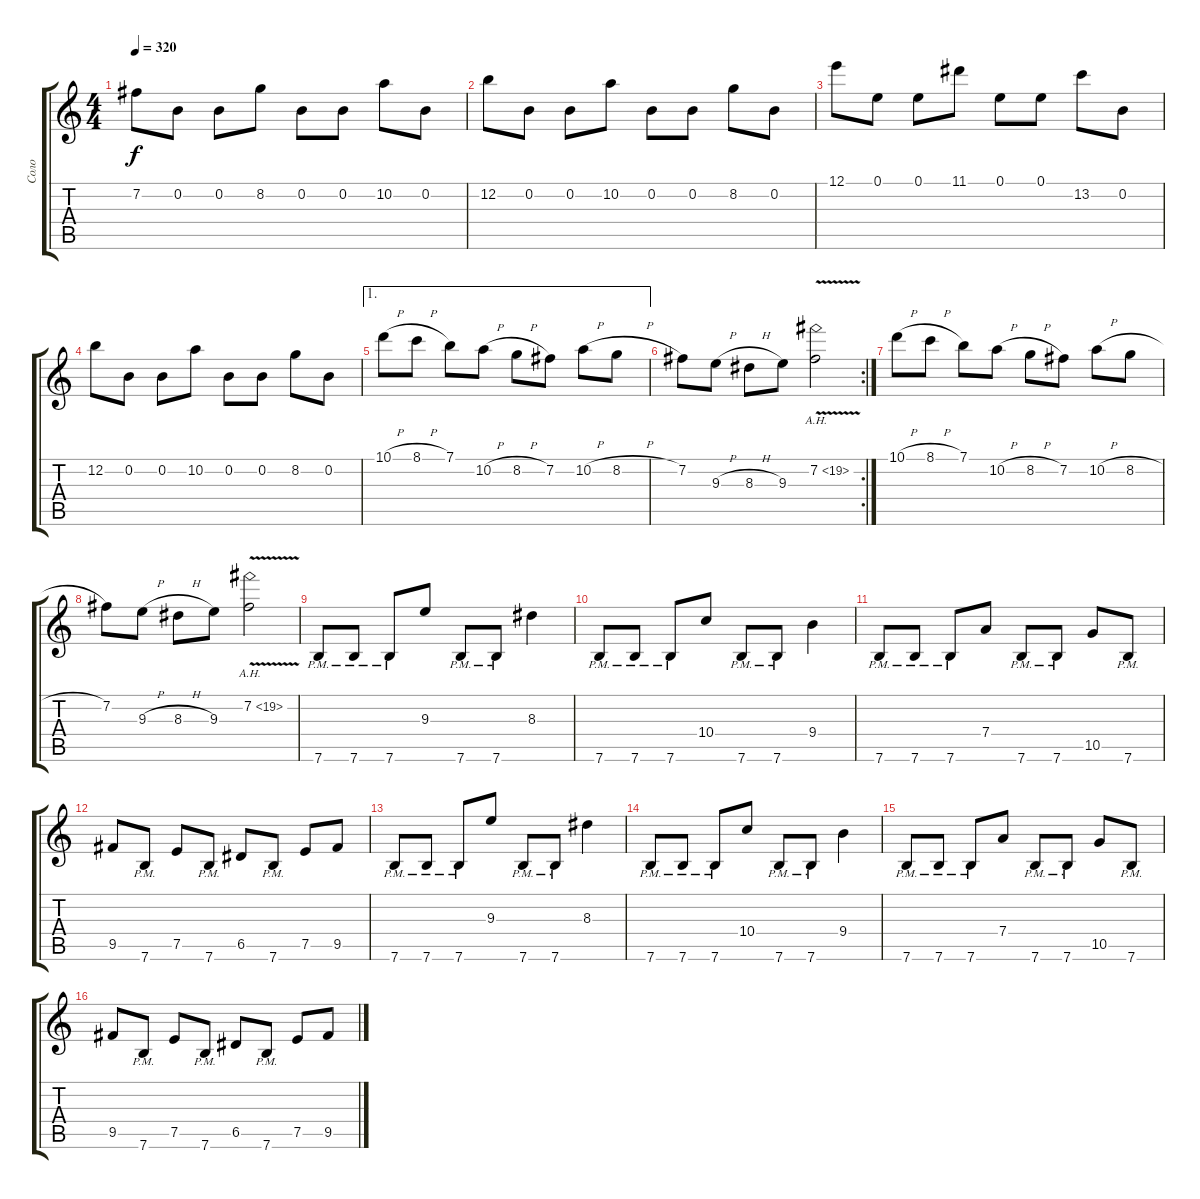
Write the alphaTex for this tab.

\track ("Соло" "Соло") {instrument distortionguitar}
\staff {score tabs}
\tuning (E4 B3 G3 D3 A2 E2) {hide}
\ts (4 4)
\tempo 320
\clef g2
\ks c
7.2.8{dy f} 0.2.8 0.2.8 8.2.8 0.2.8 0.2.8 10.2.8 0.2.8 |
12.2.8 0.2.8 0.2.8 10.2.8 0.2.8 0.2.8 8.2.8 0.2.8 |
12.1.8 0.1.8 0.1.8 11.1.8 0.1.8 0.1.8 13.2.8 0.2.8 |
12.2.8 0.2.8 0.2.8 10.2.8 0.2.8 0.2.8 8.2.8 0.2.8 |
\ae 1
10.1{h}.8 8.1{h}.8 7.1.8 10.2{h}.8 8.2{h}.8 7.2.8 10.2{h}.8 8.2{h}.8 |
\rc 2
7.2.8 9.3{h}.8 8.3{h}.8 9.3.8 7.2{ah 12 v}.2 |
10.1{h}.8 8.1{h}.8 7.1.8 10.2{h}.8 8.2{h}.8 7.2.8 10.2{h}.8 8.2{h}.8 |
7.2.8 9.3{h}.8 8.3{h}.8 9.3.8 7.2{ah 12 v}.2 |
7.6{pm}.8 7.6{pm}.8 7.6{pm}.8 9.3.8 7.6{pm}.8 7.6{pm}.8 8.3.4 |
7.6{pm}.8 7.6{pm}.8 7.6{pm}.8 10.4.8 7.6{pm}.8 7.6{pm}.8 9.4.4 |
7.6{pm}.8 7.6{pm}.8 7.6{pm}.8 7.4.8 7.6{pm}.8 7.6{pm}.8 10.5.8 7.6{pm}.8 |
9.5.8 7.6{pm}.8 7.5.8 7.6{pm}.8 6.5.8 7.6{pm}.8 7.5.8 9.5.8 |
7.6{pm}.8 7.6{pm}.8 7.6{pm}.8 9.3.8 7.6{pm}.8 7.6{pm}.8 8.3.4 |
7.6{pm}.8 7.6{pm}.8 7.6{pm}.8 10.4.8 7.6{pm}.8 7.6{pm}.8 9.4.4 |
7.6{pm}.8 7.6{pm}.8 7.6{pm}.8 7.4.8 7.6{pm}.8 7.6{pm}.8 10.5.8 7.6{pm}.8 |
9.5.8 7.6{pm}.8 7.5.8 7.6{pm}.8 6.5.8 7.6{pm}.8 7.5.8 9.5.8
